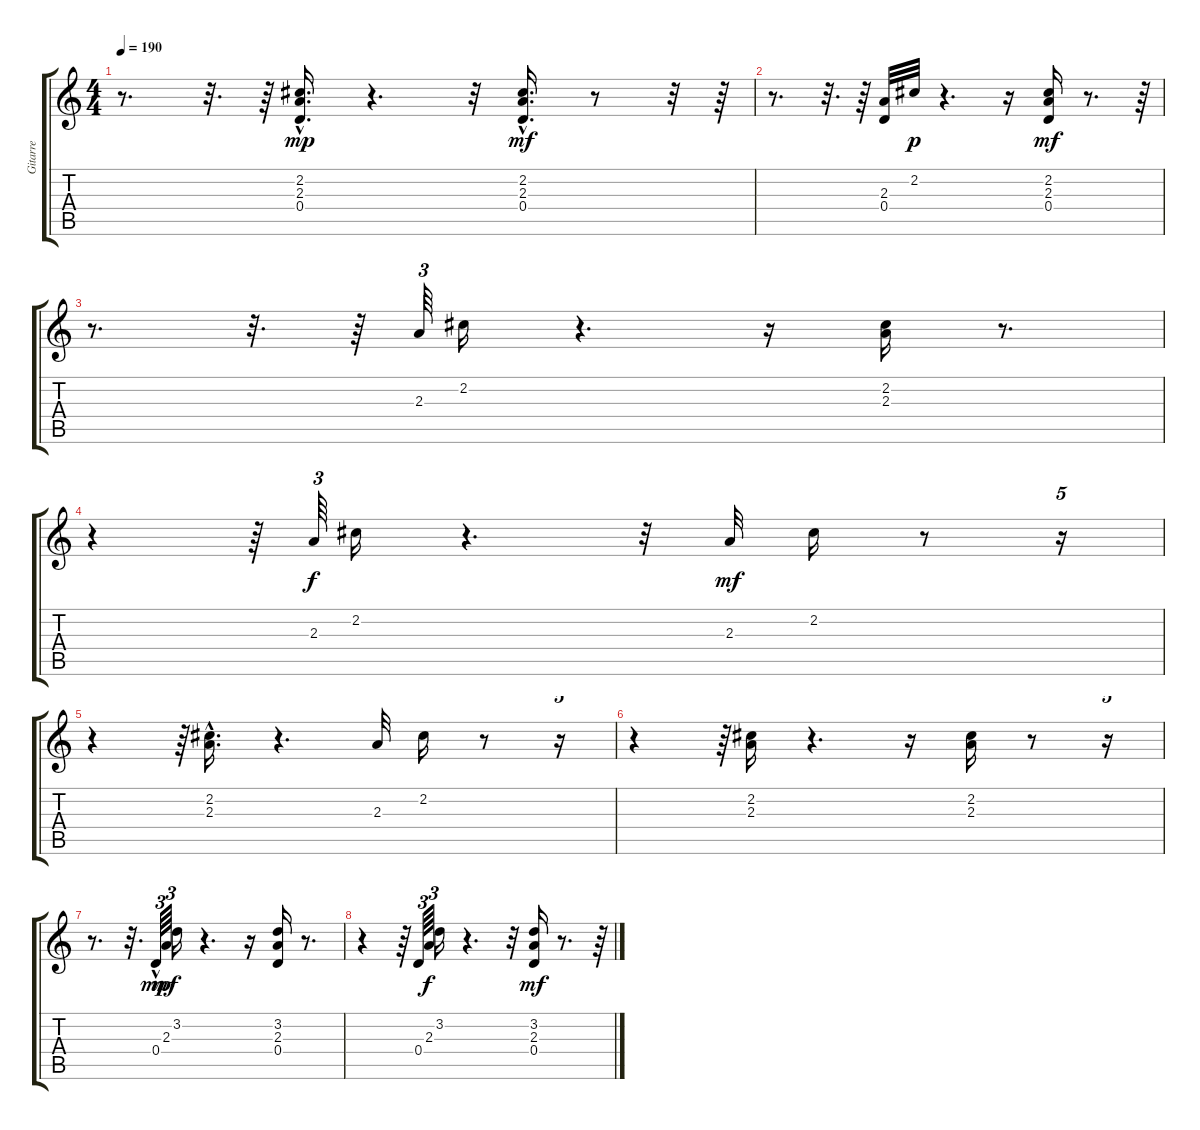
\track ("Gitarre" "Gitarre") {instrument acousticguitarsteel}
\staff {score tabs}
\tuning (E4 B3 G3 D3 A2 E2) {hide}
\ts (4 4)
\tempo 190
\clef g2
\ks c
r.8{d dy p} r.32{d} r.64 (2.2 2.3 0.4{hac}).16{d dy mp} r.4{d} r.32 (2.2 2.3 0.4{hac}).16{d dy mf} r.8 r.32 r.64 |
r.8{d} r.32{d} r.64 (2.3 0.4).32 2.2.32{dy p} r.4{d} r.16 (2.2 2.3 0.4).16{dy mf} r.8{d} r.64 |
r.8{d} r.32{d} r.64 2.3.64{tu (3 2)} 2.2.16 r.4{d} r.16 (2.2 2.3).16 r.8{d} |
r.4 r.64 2.3.64{tu (3 2) dy f} 2.2.16 r.4{d} r.32 2.3.32{dy mf} 2.2.16 r.8 r.16{tu (5 4)} |
r.4 r.64{tu (5 4)} (2.2 2.3{hac}).16{d} r.4{d} 2.3.32 2.2.16 r.8 r.16{tu (5 4)} |
r.4 r.64{tu (5 4)} (2.2 2.3).16 r.4{d} r.16 (2.2 2.3).16 r.8 r.16{tu (5 4)} |
r.8{d} r.32{d} 0.4{hac}.64{tu (3 2) dy mp} 2.3.64{tu (3 2) dy mf} 3.2.16 r.4{d} r.16 (3.2 2.3 0.4).16 r.8{d} |
r.4 r.64 0.4.64{tu (3 2)} 2.3.64{tu (3 2) dy f} 3.2.16 r.4{d} r.32 (3.2 2.3 0.4).16{dy mf} r.8{d} r.64
